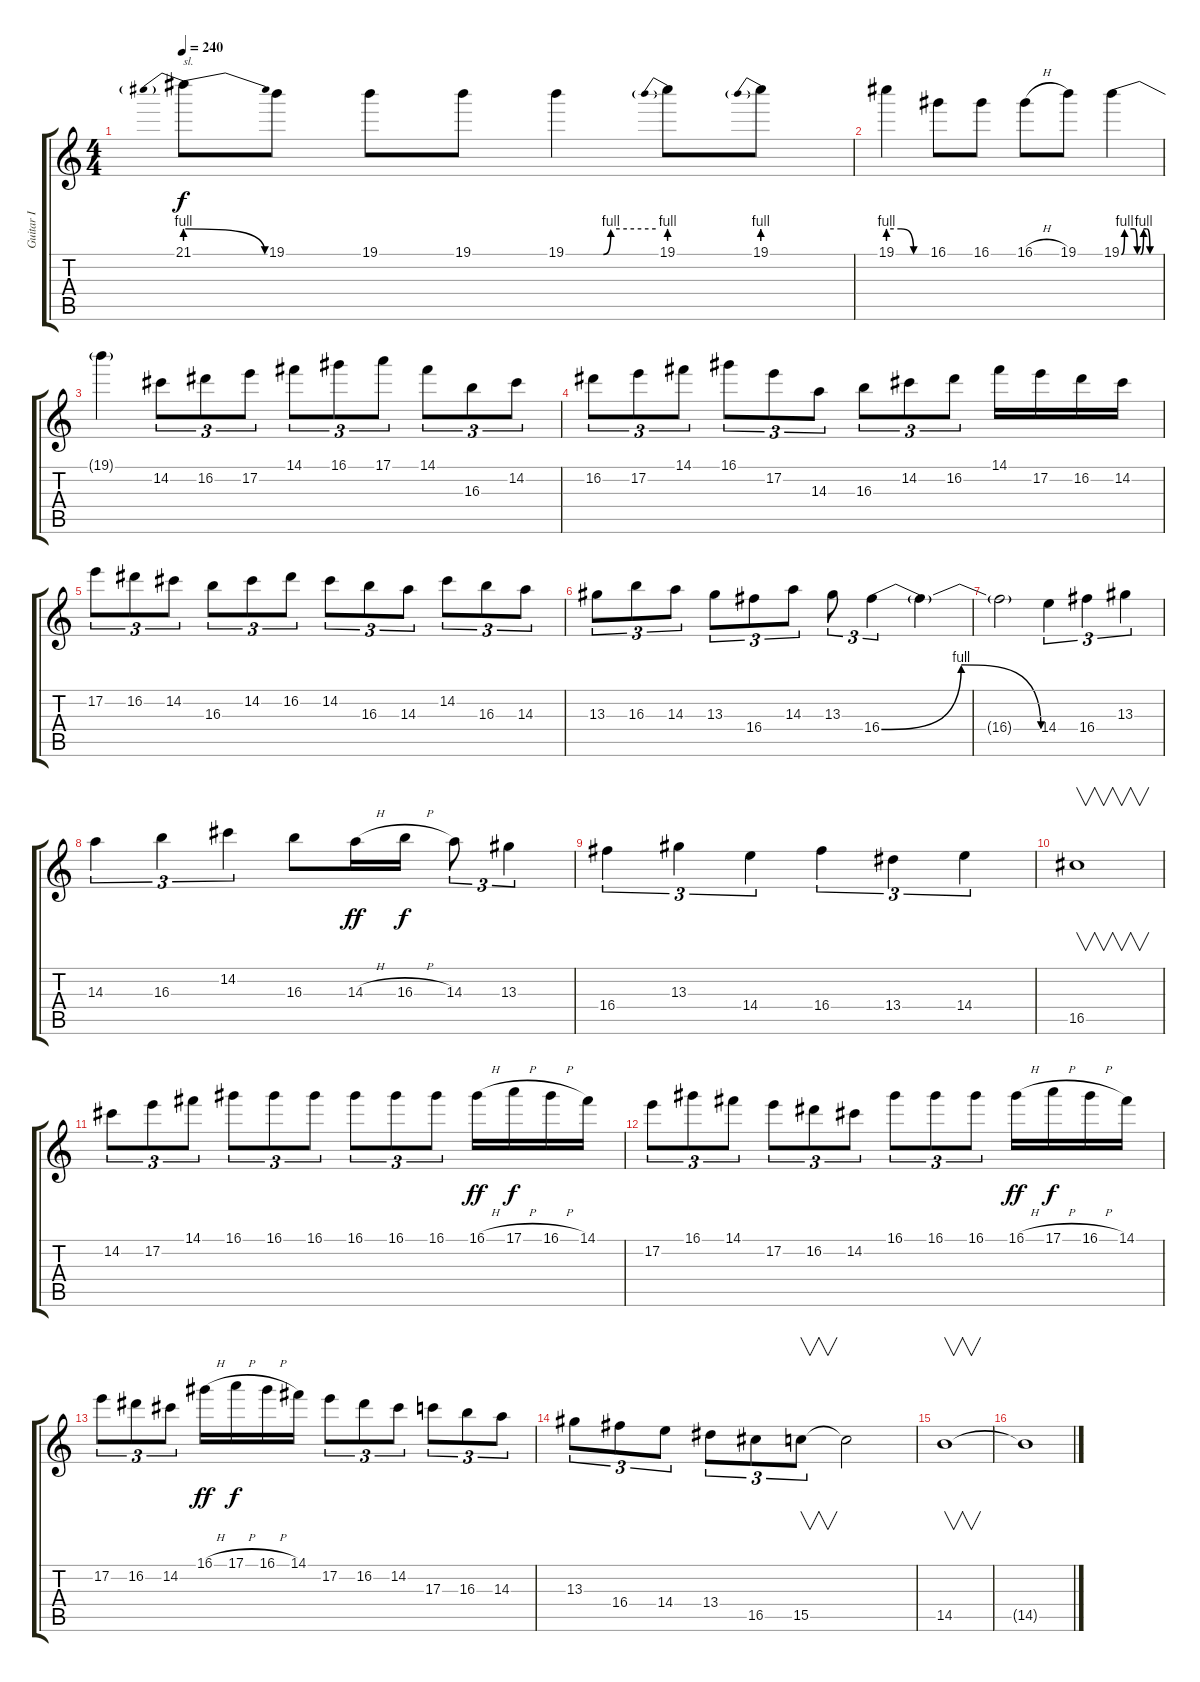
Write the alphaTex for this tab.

\track ("Guitar I" "Guitar I") {instrument overdrivenguitar}
\staff {score tabs}
\tuning (E4 B3 G3 D3 A2 E2) {hide}
\ts (4 4)
\tempo 240
\clef g2
\ks c
21.1{be (prebendrelease 0 4 60 0)}.8{txt "sl." dy f} 19.1.8 19.1.8 19.1.8 19.1{be (custom 0 0 25 0 30 4 60 4)}.4 19.1{be (prebend 0 4 60 4)}.8 19.1{be (prebend 0 4 60 4)}.8 |
19.1{be (custom 0 4 20 4 40 0 60 0)}.4 16.1.8 16.1.8 16.1{h}.8 19.1.8 19.1{be (custom 0 0 5 4 20 4 25 0 30 0 35 4 40 4 45 0 60 0)}.4 |
19.1{t}.4 14.2.8{tu (3 2)} 16.2.8{tu (3 2)} 17.2.8{tu (3 2)} 14.1.8{tu (3 2)} 16.1.8{tu (3 2)} 17.1.8{tu (3 2)} 14.1.8{tu (3 2)} 16.3.8{tu (3 2)} 14.2.8{tu (3 2)} |
16.2.8{tu (3 2)} 17.2.8{tu (3 2)} 14.1.8{tu (3 2)} 16.1.8{tu (3 2)} 17.2.8{tu (3 2)} 14.3.8{tu (3 2)} 16.3.8{tu (3 2)} 14.2.8{tu (3 2)} 16.2.8{tu (3 2)} 14.1.16 17.2.16 16.2.16 14.2.16 |
17.2.8{tu (3 2)} 16.2.8{tu (3 2)} 14.2.8{tu (3 2)} 16.3.8{tu (3 2)} 14.2.8{tu (3 2)} 16.2.8{tu (3 2)} 14.2.8{tu (3 2)} 16.3.8{tu (3 2)} 14.3.8{tu (3 2)} 14.2.8{tu (3 2)} 16.3.8{tu (3 2)} 14.3.8{tu (3 2)} |
13.3.8{tu (3 2)} 16.3.8{tu (3 2)} 14.3.8{tu (3 2)} 13.3.8{tu (3 2)} 16.4.8{tu (3 2)} 14.3.8{tu (3 2)} 13.3.8{tu (3 2)} 16.4{be (bendrelease 0 0 15 4 55 4 60 0)}.4{tu (3 2)} 16.4{t}.4 |
16.4{t}.2 14.4.4{tu (3 2)} 16.4.4{tu (3 2)} 13.3.4{tu (3 2)} |
14.3.4{tu (3 2)} 16.3.4{tu (3 2)} 14.2.4{tu (3 2)} 16.3.8 14.3{h}.16{dy ff} 16.3{h}.16{dy f} 14.3.8{tu (3 2)} 13.3.4{tu (3 2)} |
16.4.4{tu (3 2)} 13.3.4{tu (3 2)} 14.4.4{tu (3 2)} 16.4.4{tu (3 2)} 13.4.4{tu (3 2)} 14.4.4{tu (3 2)} |
16.5.1{v} |
14.2.8{tu (3 2)} 17.2.8{tu (3 2)} 14.1.8{tu (3 2)} 16.1.8{tu (3 2)} 16.1.8{tu (3 2)} 16.1.8{tu (3 2)} 16.1.8{tu (3 2)} 16.1.8{tu (3 2)} 16.1.8{tu (3 2)} 16.1{h}.16{dy ff} 17.1{h}.16{dy f} 16.1{h}.16 14.1.16 |
17.2.8{tu (3 2)} 16.1.8{tu (3 2)} 14.1.8{tu (3 2)} 17.2.8{tu (3 2)} 16.2.8{tu (3 2)} 14.2.8{tu (3 2)} 16.1.8{tu (3 2)} 16.1.8{tu (3 2)} 16.1.8{tu (3 2)} 16.1{h}.16{dy ff} 17.1{h}.16{dy f} 16.1{h}.16 14.1.16 |
17.2.8{tu (3 2)} 16.2.8{tu (3 2)} 14.2.8{tu (3 2)} 16.1{h}.16{dy ff} 17.1{h}.16{dy f} 16.1{h}.16 14.1.16 17.2.8{tu (3 2)} 16.2.8{tu (3 2)} 14.2.8{tu (3 2)} 17.3.8{tu (3 2)} 16.3.8{tu (3 2)} 14.3.8{tu (3 2)} |
13.3.8{tu (3 2)} 16.4.8{tu (3 2)} 14.4.8{tu (3 2)} 13.4.8{tu (3 2)} 16.5.8{tu (3 2)} 15.5.8{v tu (3 2)} 15.5{t}.2 |
14.5.1{v} |
14.5{t}.1
